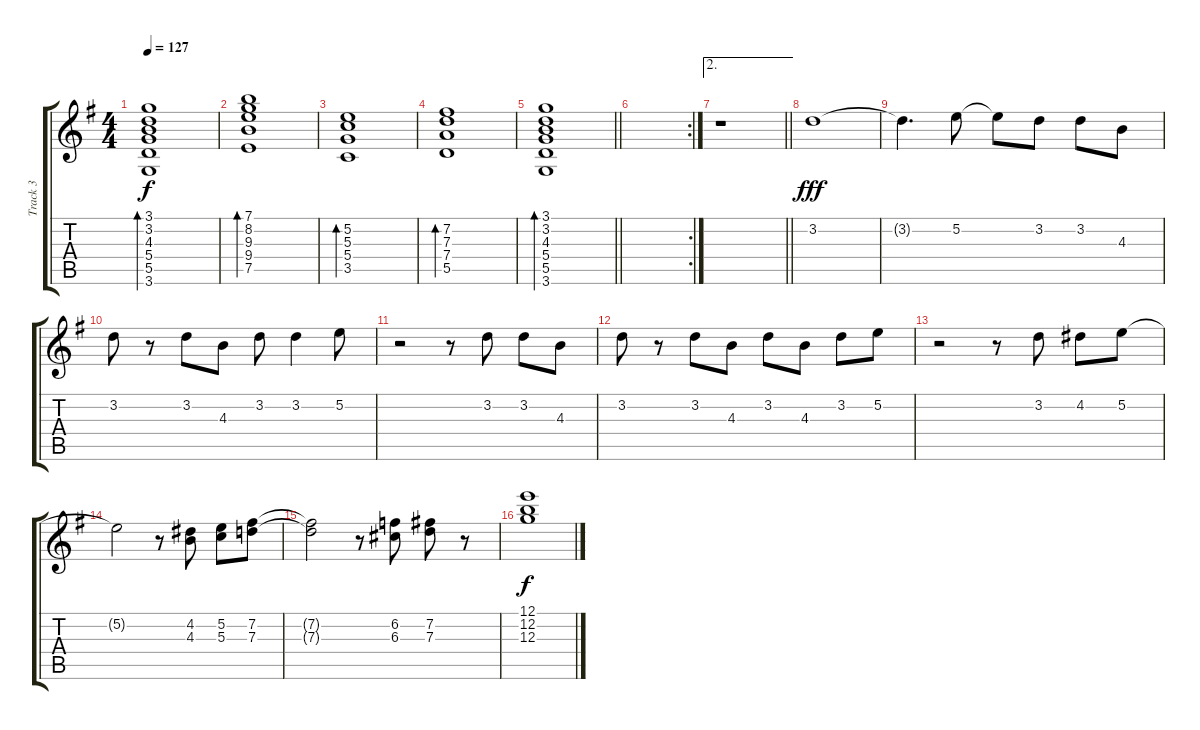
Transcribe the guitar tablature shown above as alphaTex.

\track ("Track 3" "Track 3") {instrument electricguitarclean}
\staff {score tabs}
\tuning (E4 B3 G3 D3 A2 E2) {hide}
\ts (4 4)
\tempo 127
\clef g2
\ks g
(3.1 3.2 4.3 5.4 5.5 3.6).1{bd 60 dy f} |
(7.1 8.2 9.3 9.4 7.5).1{bd 60} |
(5.2 5.3 5.4 3.5).1{bd 60} |
(7.2 7.3 7.4 5.5).1{bd 60} |
\barLineRight lightlight
(3.1 3.2 4.3 5.4 5.5 3.6).1{bd 60} |
\rc 2
|
\ae 2
\barLineRight lightlight
r.1{volume 10} |
3.2.1{dy fff} |
3.2{t}.4{d} 5.2.8 5.2{t}.8 3.2.8 3.2.8 4.3.8 |
3.2.8 r.8 3.2.8 4.3.8 3.2.8 3.2.4 5.2.8 |
r.2 r.8 3.2.8 3.2.8 4.3.8 |
3.2.8 r.8 3.2.8 4.3.8 3.2.8 4.3.8 3.2.8 5.2.8 |
r.2 r.8 3.2.8 4.2.8 5.2.8 |
5.2{t}.2 r.8 (4.2 4.3).8 (5.2 5.3).8 (7.2 7.3).8 |
(7.2{t} 7.3{t}).2 r.8 (6.2 6.3).8 (7.2 7.3).8 r.8 |
(12.1 12.2 12.3).1{dy f}
